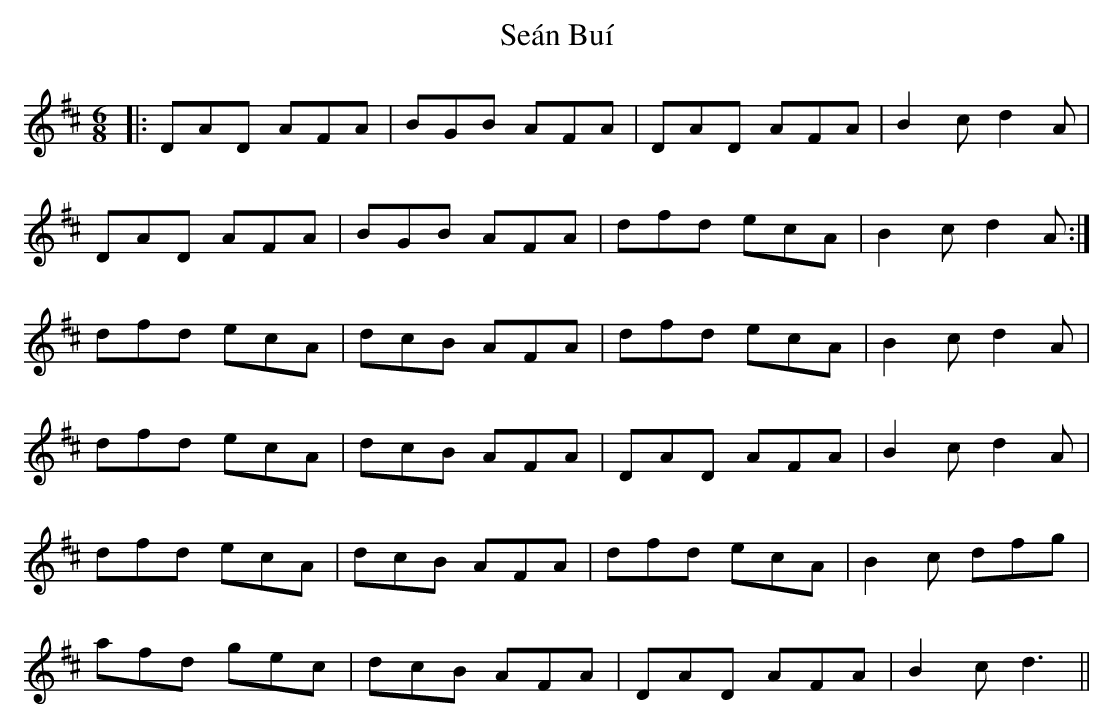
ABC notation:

X:1
T: Seán Buí
M: 6/8
L: 1/8
K: Dmaj
|:DAD AFA|BGB AFA|DAD AFA|B2 c d2 A|
DAD AFA|BGB AFA|dfd ecA |B2 c d2 A:|
dfd ecA|dcB AFA|dfd ecA|B2c d2A|
dfd ecA|dcB AFA|DAD AFA|B2c d2A|
dfd ecA|dcB AFA|dfd ecA|B2c dfg|
afd gec|dcB AFA|DAD AFA|B2c d3||
